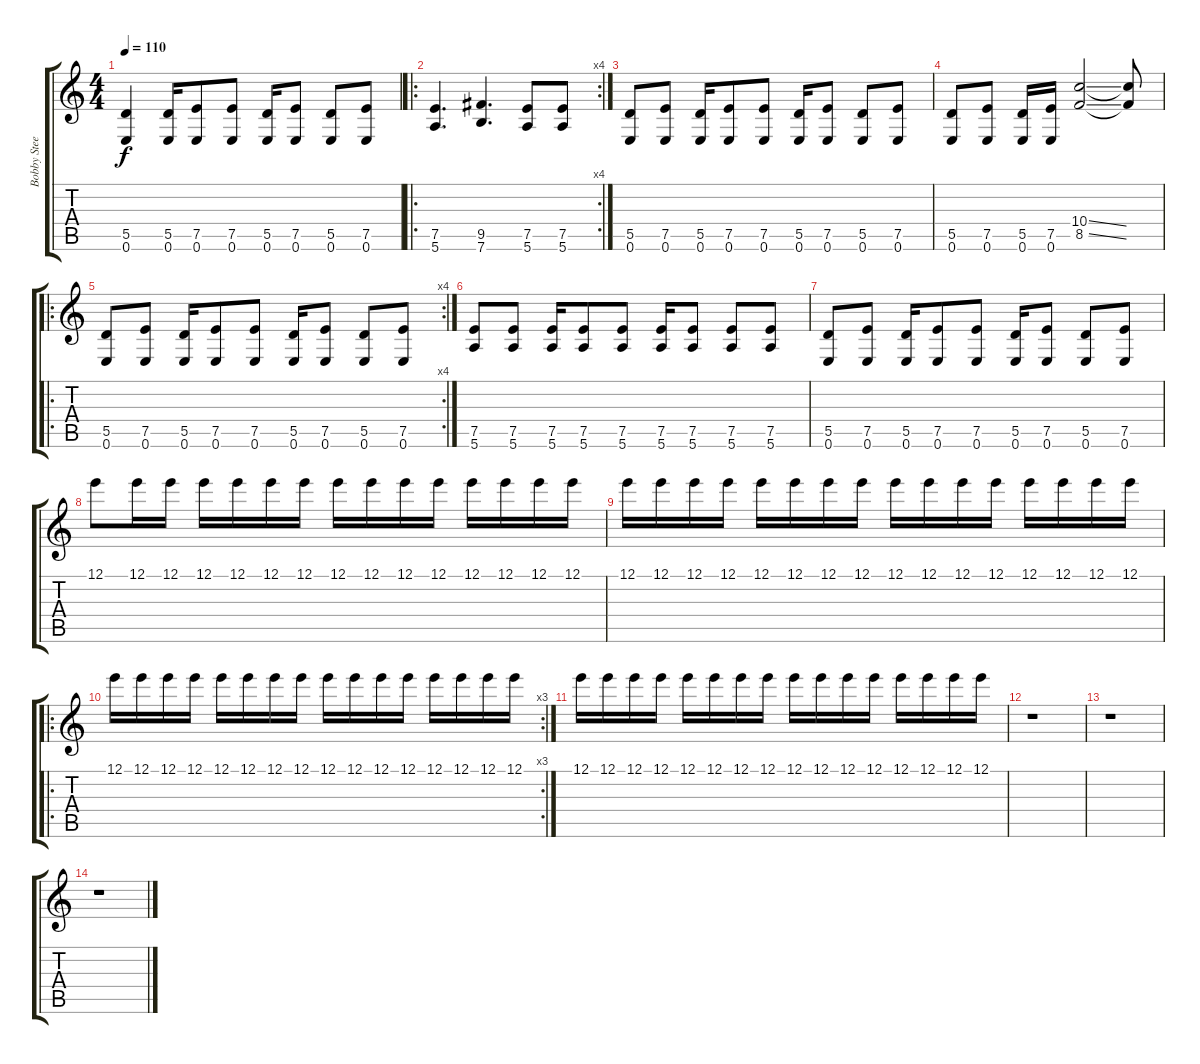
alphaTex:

\track ("Bobby Steele" "Bobby Stee") {instrument distortionguitar}
\staff {score tabs}
\tuning (E4 B3 G3 D3 A2 E2) {hide}
\ts (4 4)
\tempo 110
\clef g2
\ks c
(5.5 0.6).4{dy f} (5.5 0.6).16 (7.5 0.6).8 (7.5 0.6).8 (5.5 0.6).16 (7.5 0.6).8 (5.5 0.6).8 (7.5 0.6).8 |
\ro
\rc 4
(7.5 5.6).4{d} (9.5 7.6).4{d} (7.5 5.6).8 (7.5 5.6).8 |
(5.5 0.6).8 (7.5 0.6).8 (5.5 0.6).16 (7.5 0.6).8 (7.5 0.6).8 (5.5 0.6).16 (7.5 0.6).8 (5.5 0.6).8 (7.5 0.6).8 |
(5.5 0.6).8 (7.5 0.6).8 (5.5 0.6).16 (7.5 0.6).16 (10.4{ss} 8.5{ss}).2 (10.4{t} 8.5{t}).8 |
\ro
\rc 4
(5.5 0.6).8 (7.5 0.6).8 (5.5 0.6).16 (7.5 0.6).8 (7.5 0.6).8 (5.5 0.6).16 (7.5 0.6).8 (5.5 0.6).8 (7.5 0.6).8 |
(7.5 5.6).8 (7.5 5.6).8 (7.5 5.6).16 (7.5 5.6).8 (7.5 5.6).8 (7.5 5.6).16 (7.5 5.6).8 (7.5 5.6).8 (7.5 5.6).8 |
(5.5 0.6).8 (7.5 0.6).8 (5.5 0.6).16 (7.5 0.6).8 (7.5 0.6).8 (5.5 0.6).16 (7.5 0.6).8 (5.5 0.6).8 (7.5 0.6).8 |
12.1.8{balance 8} 12.1.16 12.1.16 12.1.16 12.1.16 12.1.16 12.1.16 12.1.16 12.1.16 12.1.16 12.1.16 12.1.16 12.1.16 12.1.16 12.1.16 |
12.1.16 12.1.16 12.1.16 12.1.16 12.1.16 12.1.16 12.1.16 12.1.16 12.1.16 12.1.16 12.1.16 12.1.16 12.1.16 12.1.16 12.1.16 12.1.16 |
\ro
\rc 3
12.1.16 12.1.16 12.1.16 12.1.16 12.1.16 12.1.16 12.1.16 12.1.16 12.1.16 12.1.16 12.1.16 12.1.16 12.1.16 12.1.16 12.1.16 12.1.16 |
12.1.16 12.1.16 12.1.16 12.1.16 12.1.16 12.1.16 12.1.16 12.1.16 12.1.16 12.1.16 12.1.16 12.1.16 12.1.16 12.1.16 12.1.16 12.1.16 |
r.1 |
r.1 |
r.1
